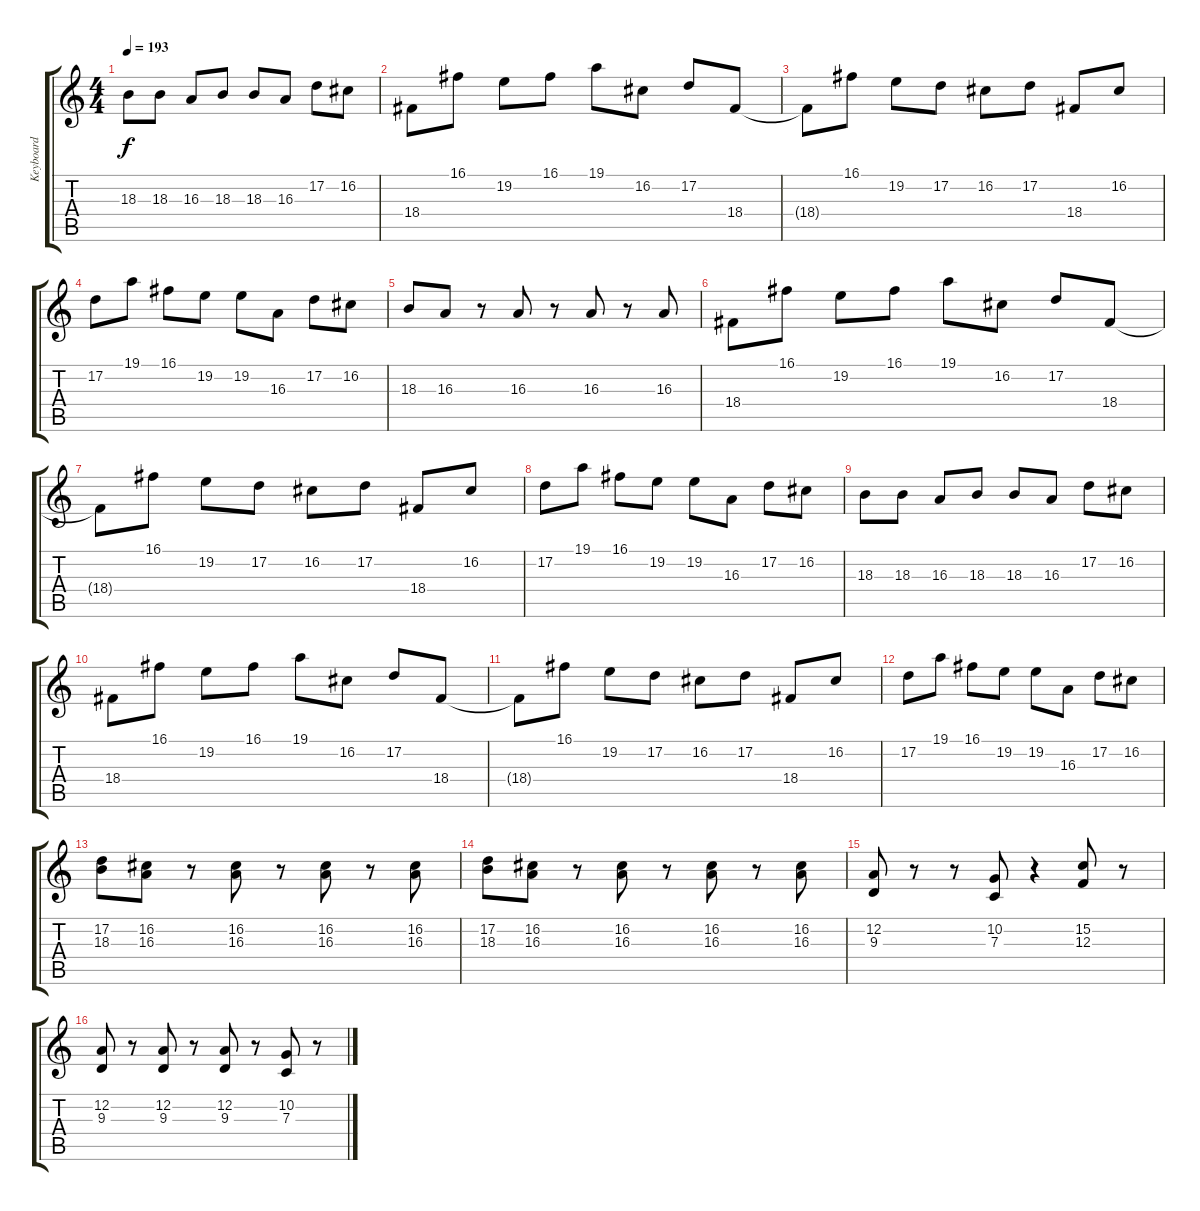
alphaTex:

\track ("Keyboard" "Keyboard") {instrument stringensemble1}
\staff {score tabs}
\tuning (D4 A3 F3 C3 G2 D2) {hide}
\ts (4 4)
\tempo 193
\clef g2
\ks c
18.3.8{dy f} 18.3.8 16.3.8 18.3.8 18.3.8 16.3.8 17.2.8 16.2.8 |
18.4.8 16.1.8 19.2.8 16.1.8 19.1.8 16.2.8 17.2.8 18.4.8 |
18.4{t}.8 16.1.8 19.2.8 17.2.8 16.2.8 17.2.8 18.4.8 16.2.8 |
17.2.8 19.1.8 16.1.8 19.2.8 19.2.8 16.3.8 17.2.8 16.2.8 |
18.3.8 16.3.8 r.8 16.3.8 r.8 16.3.8 r.8 16.3.8 |
18.4.8 16.1.8 19.2.8 16.1.8 19.1.8 16.2.8 17.2.8 18.4.8 |
18.4{t}.8 16.1.8 19.2.8 17.2.8 16.2.8 17.2.8 18.4.8 16.2.8 |
17.2.8 19.1.8 16.1.8 19.2.8 19.2.8 16.3.8 17.2.8 16.2.8 |
18.3.8 18.3.8 16.3.8 18.3.8 18.3.8 16.3.8 17.2.8 16.2.8 |
18.4.8 16.1.8 19.2.8 16.1.8 19.1.8 16.2.8 17.2.8 18.4.8 |
18.4{t}.8 16.1.8 19.2.8 17.2.8 16.2.8 17.2.8 18.4.8 16.2.8 |
17.2.8 19.1.8 16.1.8 19.2.8 19.2.8 16.3.8 17.2.8 16.2.8 |
(17.2 18.3).8 (16.2 16.3).8 r.8 (16.2 16.3).8 r.8 (16.2 16.3).8 r.8 (16.2 16.3).8 |
(17.2 18.3).8 (16.2 16.3).8 r.8 (16.2 16.3).8 r.8 (16.2 16.3).8 r.8 (16.2 16.3).8 |
(12.2 9.3).8{volume 11 instrument stringensemble1} r.8 r.8 (10.2 7.3).8 r.4 (15.2 12.3).8 r.8 |
(12.2 9.3).8 r.8 (12.2 9.3).8 r.8 (12.2 9.3).8 r.8 (10.2 7.3).8 r.8
